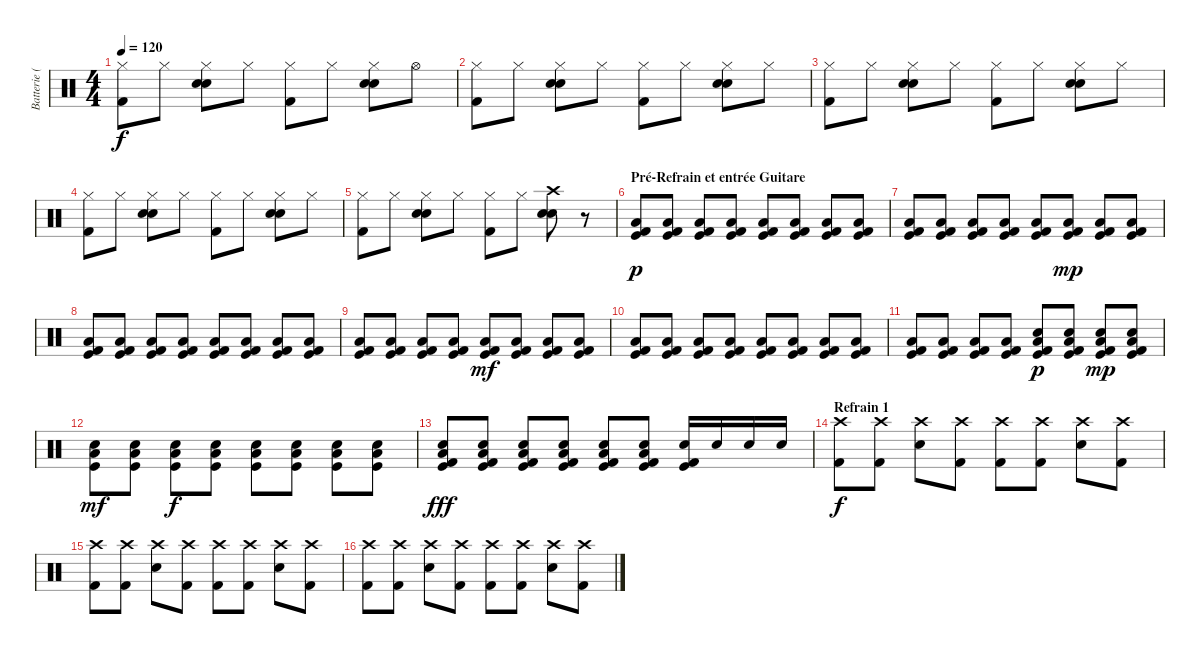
\track ("Batterie (Dominic Howard)" "Batterie (") {instrument percussion}
\staff {score}
\articulation defaults
\ts (4 4)
\tempo 120
\clef neutral
\ks c
("Hi-Hat (closed)" "Kick (hit) 2").8{dy f} "Hi-Hat (closed)".8 ("Hi-Hat (closed)" "Hand Clap (hit)" "Electric Snare (hit)").8 "Hi-Hat (closed)".8 ("Hi-Hat (closed)" "Kick (hit) 2").8 "Hi-Hat (closed)".8 ("Hi-Hat (closed)" "Hand Clap (hit)" "Electric Snare (hit)").8 "Hi-Hat (open)".8 |
("Hi-Hat (closed)" "Kick (hit) 2").8 "Hi-Hat (closed)".8 ("Hi-Hat (closed)" "Hand Clap (hit)" "Electric Snare (hit)").8 "Hi-Hat (closed)".8 ("Hi-Hat (closed)" "Kick (hit) 2").8 "Hi-Hat (closed)".8 ("Hi-Hat (closed)" "Hand Clap (hit)" "Electric Snare (hit)").8 "Hi-Hat (closed)".8 |
("Hi-Hat (closed)" "Kick (hit) 2").8 "Hi-Hat (closed)".8 ("Hi-Hat (closed)" "Hand Clap (hit)" "Electric Snare (hit)").8 "Hi-Hat (closed)".8 ("Hi-Hat (closed)" "Kick (hit) 2").8 "Hi-Hat (closed)".8 ("Hi-Hat (closed)" "Hand Clap (hit)" "Electric Snare (hit)").8 "Hi-Hat (closed)".8 |
("Hi-Hat (closed)" "Kick (hit) 2").8 "Hi-Hat (closed)".8 ("Hi-Hat (closed)" "Hand Clap (hit)" "Electric Snare (hit)").8 "Hi-Hat (closed)".8 ("Hi-Hat (closed)" "Kick (hit) 2").8 "Hi-Hat (closed)".8 ("Hi-Hat (closed)" "Hand Clap (hit)" "Electric Snare (hit)").8 "Hi-Hat (closed)".8 |
("Hi-Hat (closed)" "Kick (hit) 2").8 "Hi-Hat (closed)".8 ("Hi-Hat (closed)" "Hand Clap (hit)" "Electric Snare (hit)").8 "Hi-Hat (closed)".8 ("Hi-Hat (closed)" "Kick (hit) 2").8 "Hi-Hat (closed)".8 ("Crash high (hit)" "Hand Clap (hit)" "Electric Snare (hit)").8 r.8 |
\section ("" "Pré-Refrain et entrée Guitare")
("Kick (hit)" "Kick (hit) 2" "Low Floor Tom (hit)").8{dy p} ("Kick (hit)" "Kick (hit) 2" "Low Floor Tom (hit)").8 ("Kick (hit)" "Kick (hit) 2" "Low Floor Tom (hit)").8 ("Kick (hit)" "Kick (hit) 2" "Low Floor Tom (hit)").8 ("Kick (hit)" "Kick (hit) 2" "Low Floor Tom (hit)").8 ("Kick (hit)" "Kick (hit) 2" "Low Floor Tom (hit)").8 ("Kick (hit)" "Kick (hit) 2" "Low Floor Tom (hit)").8 ("Kick (hit)" "Kick (hit) 2" "Low Floor Tom (hit)").8 |
("Kick (hit)" "Kick (hit) 2" "Low Floor Tom (hit)").8 ("Kick (hit)" "Kick (hit) 2" "Low Floor Tom (hit)").8 ("Kick (hit)" "Kick (hit) 2" "Low Floor Tom (hit)").8 ("Kick (hit)" "Kick (hit) 2" "Low Floor Tom (hit)").8 ("Kick (hit)" "Kick (hit) 2" "Low Floor Tom (hit)").8 ("Kick (hit)" "Kick (hit) 2" "Low Floor Tom (hit)").8{dy mp} ("Kick (hit)" "Kick (hit) 2" "Low Floor Tom (hit)").8 ("Kick (hit)" "Kick (hit) 2" "Low Floor Tom (hit)").8 |
("Kick (hit)" "Kick (hit) 2" "Low Floor Tom (hit)").8 ("Kick (hit)" "Kick (hit) 2" "Low Floor Tom (hit)").8 ("Kick (hit)" "Kick (hit) 2" "Low Floor Tom (hit)").8 ("Kick (hit)" "Kick (hit) 2" "Low Floor Tom (hit)").8 ("Kick (hit)" "Kick (hit) 2" "Low Floor Tom (hit)").8 ("Kick (hit)" "Kick (hit) 2" "Low Floor Tom (hit)").8 ("Kick (hit)" "Kick (hit) 2" "Low Floor Tom (hit)").8 ("Kick (hit)" "Kick (hit) 2" "Low Floor Tom (hit)").8 |
("Kick (hit)" "Kick (hit) 2" "Low Floor Tom (hit)").8 ("Kick (hit)" "Kick (hit) 2" "Low Floor Tom (hit)").8 ("Kick (hit)" "Kick (hit) 2" "Low Floor Tom (hit)").8 ("Kick (hit)" "Kick (hit) 2" "Low Floor Tom (hit)").8 ("Kick (hit)" "Kick (hit) 2" "Low Floor Tom (hit)").8{dy mf} ("Kick (hit)" "Kick (hit) 2" "Low Floor Tom (hit)").8 ("Kick (hit)" "Kick (hit) 2" "Low Floor Tom (hit)").8 ("Kick (hit)" "Kick (hit) 2" "Low Floor Tom (hit)").8 |
("Kick (hit)" "Kick (hit) 2" "Low Floor Tom (hit)").8 ("Kick (hit)" "Kick (hit) 2" "Low Floor Tom (hit)").8 ("Kick (hit)" "Kick (hit) 2" "Low Floor Tom (hit)").8 ("Kick (hit)" "Kick (hit) 2" "Low Floor Tom (hit)").8 ("Kick (hit)" "Kick (hit) 2" "Low Floor Tom (hit)").8 ("Kick (hit)" "Kick (hit) 2" "Low Floor Tom (hit)").8 ("Kick (hit)" "Kick (hit) 2" "Low Floor Tom (hit)").8 ("Kick (hit)" "Kick (hit) 2" "Low Floor Tom (hit)").8 |
("Kick (hit)" "Kick (hit) 2" "Low Floor Tom (hit)").8 ("Kick (hit)" "Kick (hit) 2" "Low Floor Tom (hit)").8 ("Kick (hit)" "Kick (hit) 2" "Low Floor Tom (hit)").8 ("Kick (hit)" "Kick (hit) 2" "Low Floor Tom (hit)").8 ("Kick (hit)" "Kick (hit) 2" "Low Floor Tom (hit)" "Electric Snare (hit)").8{dy p} ("Kick (hit)" "Kick (hit) 2" "Low Floor Tom (hit)" "Electric Snare (hit)").8 ("Kick (hit)" "Kick (hit) 2" "Low Floor Tom (hit)" "Electric Snare (hit)").8{dy mp} ("Kick (hit)" "Kick (hit) 2" "Low Floor Tom (hit)" "Electric Snare (hit)").8 |
("Kick (hit)" "Low Floor Tom (hit)" "Electric Snare (hit)").8{dy mf} ("Kick (hit)" "Low Floor Tom (hit)" "Electric Snare (hit)").8 ("Kick (hit)" "Low Floor Tom (hit)" "Electric Snare (hit)").8{dy f} ("Kick (hit)" "Low Floor Tom (hit)" "Electric Snare (hit)").8 ("Kick (hit)" "Low Floor Tom (hit)" "Electric Snare (hit)").8 ("Kick (hit)" "Low Floor Tom (hit)" "Electric Snare (hit)").8 ("Kick (hit)" "Low Floor Tom (hit)" "Electric Snare (hit)").8 ("Kick (hit)" "Low Floor Tom (hit)" "Electric Snare (hit)").8 |
("Kick (hit)" "Kick (hit) 2" "Low Floor Tom (hit)" "Electric Snare (hit)").8{dy fff} ("Kick (hit)" "Kick (hit) 2" "Low Floor Tom (hit)" "Electric Snare (hit)").8 ("Kick (hit)" "Kick (hit) 2" "Low Floor Tom (hit)" "Electric Snare (hit)").8 ("Kick (hit)" "Kick (hit) 2" "Low Floor Tom (hit)" "Electric Snare (hit)").8 ("Kick (hit)" "Kick (hit) 2" "Low Floor Tom (hit)" "Electric Snare (hit)").8 ("Kick (hit)" "Kick (hit) 2" "Low Floor Tom (hit)" "Electric Snare (hit)").8 ("Kick (hit)" "Kick (hit) 2" "Electric Snare (hit)").16 "Electric Snare (hit)".16 "Electric Snare (hit)".16 "Electric Snare (hit)".16 |
\section ("" "Refrain 1")
("Crash high (hit)" "Kick (hit) 2").8{dy f volume 13} ("Crash high (hit)" "Kick (hit) 2").8 ("Crash high (hit)" "Electric Snare (hit)").8 ("Crash high (hit)" "Kick (hit) 2").8 ("Crash high (hit)" "Kick (hit) 2").8 ("Crash high (hit)" "Kick (hit) 2").8 ("Crash high (hit)" "Electric Snare (hit)").8 ("Crash high (hit)" "Kick (hit) 2").8 |
("Crash high (hit)" "Kick (hit) 2").8 ("Crash high (hit)" "Kick (hit) 2").8 ("Crash high (hit)" "Electric Snare (hit)").8 ("Crash high (hit)" "Kick (hit) 2").8 ("Crash high (hit)" "Kick (hit) 2").8 ("Crash high (hit)" "Kick (hit) 2").8 ("Crash high (hit)" "Electric Snare (hit)").8 ("Crash high (hit)" "Kick (hit) 2").8 |
("Crash high (hit)" "Kick (hit) 2").8 ("Crash high (hit)" "Kick (hit) 2").8 ("Crash high (hit)" "Electric Snare (hit)").8 ("Crash high (hit)" "Kick (hit) 2").8 ("Crash high (hit)" "Kick (hit) 2").8 ("Crash high (hit)" "Kick (hit) 2").8 ("Crash high (hit)" "Electric Snare (hit)").8 ("Crash high (hit)" "Kick (hit) 2").8
